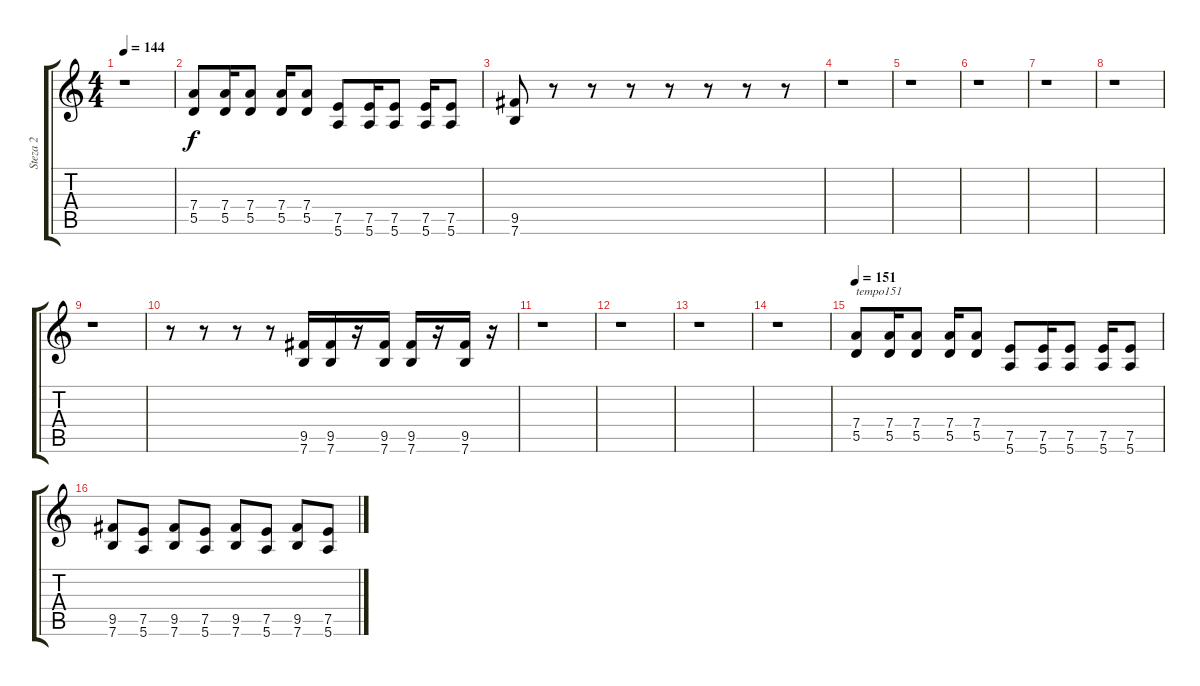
\track ("Steza 2" "Steza 2") {instrument distortionguitar}
\staff {score tabs}
\tuning (E4 B3 G3 D3 A2 E2) {hide}
\ts (4 4)
\tempo 144
\clef g2
\ks c
r.1{dy f instrument distortionguitar} |
(7.4 5.5).8 (7.4 5.5).16 (7.4 5.5).8 (7.4 5.5).16 (7.4 5.5).8 (7.5 5.6).8 (7.5 5.6).16 (7.5 5.6).8 (7.5 5.6).16 (7.5 5.6).8 |
(9.5 7.6).8 r.8 r.8 r.8 r.8 r.8 r.8 r.8 |
r.1 |
r.1 |
r.1 |
r.1 |
r.1 |
r.1 |
r.8 r.8 r.8 r.8 (9.5 7.6).16 (9.5 7.6).16 r.16 (9.5 7.6).16 (9.5 7.6).16 r.16 (9.5 7.6).16 r.16 |
r.1 |
r.1 |
r.1 |
r.1 |
\tempo 151
(7.4 5.5).8{txt "tempo151"} (7.4 5.5).16 (7.4 5.5).8 (7.4 5.5).16 (7.4 5.5).8 (7.5 5.6).8 (7.5 5.6).16 (7.5 5.6).8 (7.5 5.6).16 (7.5 5.6).8 |
(9.5 7.6).8 (7.5 5.6).8 (9.5 7.6).8 (7.5 5.6).8 (9.5 7.6).8 (7.5 5.6).8 (9.5 7.6).8 (7.5 5.6).8
